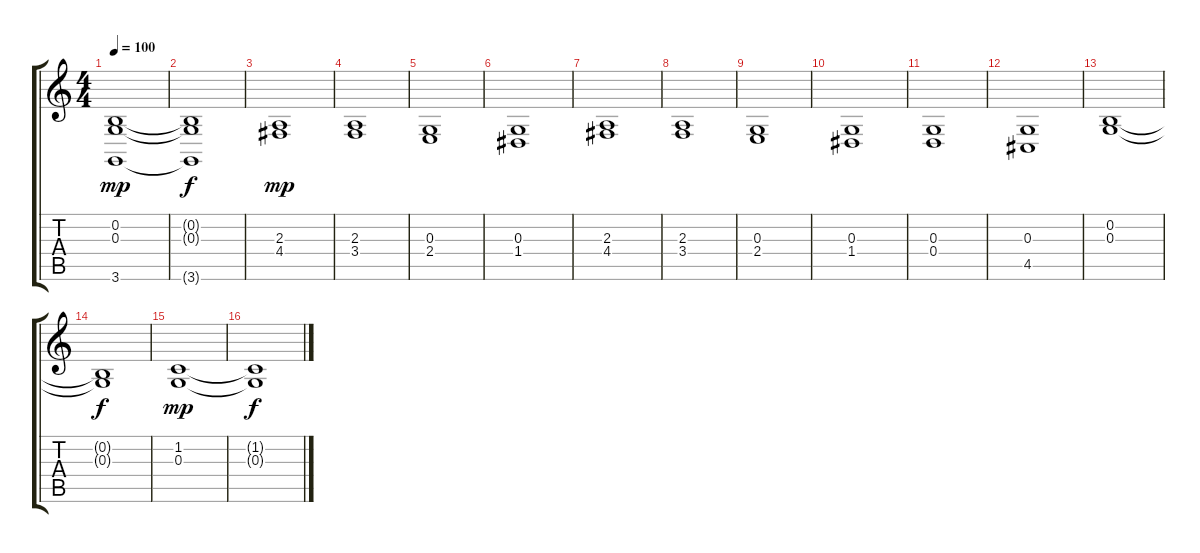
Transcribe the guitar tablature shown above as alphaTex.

\track "" {instrument fx3crystal}
\staff {score tabs}
\tuning (E4 B3 G3 D3 A2 E2) {hide}
\ts (4 4)
\tempo 100
\clef g2
\ks c
(0.2 0.3 3.6).1{dy mp} |
(0.2{t} 0.3{t} 3.6{t}).1{dy f} |
(2.3 4.4).1{dy mp} |
(2.3 3.4).1 |
(0.3 2.4).1 |
(0.3 1.4).1 |
(2.3 4.4).1 |
(2.3 3.4).1 |
(0.3 2.4).1 |
(0.3 1.4).1 |
(0.3 0.4).1 |
(0.3 4.5).1 |
(0.2 0.3).1 |
(0.2{t} 0.3{t}).1{dy f} |
(1.2 0.3).1{dy mp} |
(1.2{t} 0.3{t}).1{dy f}
